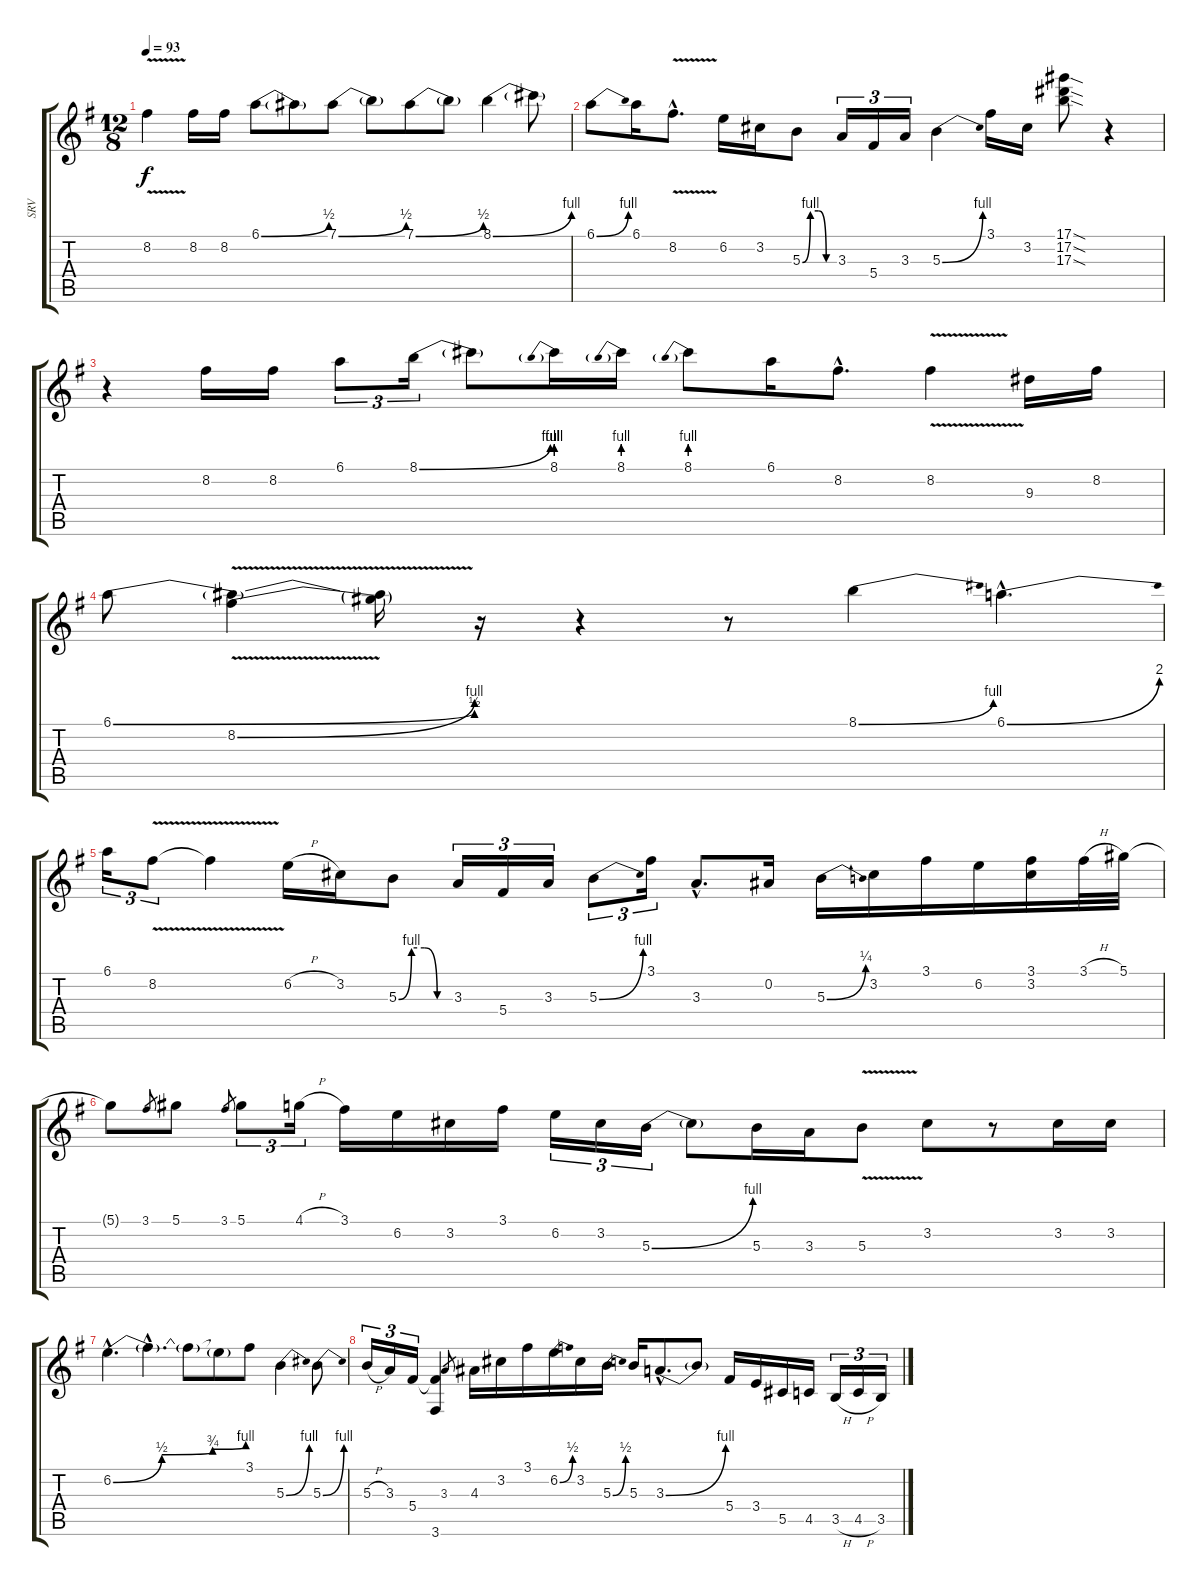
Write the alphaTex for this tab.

\track ("SRV" "SRV") {instrument overdrivenguitar}
\staff {score tabs}
\tuning (Eb4 Bb3 Gb3 Db3 Ab2 Eb2) {hide}
\ts (12 8)
\tempo 93
\clef g2
\ks g
8.2{v}.4{dy f} 8.2.16 8.2.16 6.1{be (bend 0 0 60 2)}.8 6.1{t}.8 7.1{be (bend 0 0 60 2)}.8 7.1{t}.8 7.1{be (bend 0 0 60 2)}.8 7.1{t}.8 8.1{be (bend 0 0 60 4)}.4 8.1{t}.8 |
6.1{be (bend 0 0 60 4)}.8 6.1.16 8.2{v hac}.8{d} 6.2.16 3.2.16 5.3{be (custom 0 0 15 4 30 4 45 0 60 0)}.8 3.3.16{tu (3 2)} 5.4.16{tu (3 2)} 3.3.16{tu (3 2)} 5.3{be (bend 0 0 60 4)}.4 3.1.16 3.2.16 (17.1{sod} 17.2{sod} 17.3{sod}).8 r.4 |
r.4 8.2.16 8.2.16 6.1.8{tu (3 2)} 8.1{be (bend 0 0 60 4)}.16{tu (3 2)} 8.1{t}.8 8.1{be (prebend 0 4 60 4)}.16 8.1{be (prebend 0 4 60 4)}.16 8.1{be (prebend 0 4 60 4)}.8 6.1.16 8.2{hac}.8{d} 8.2{v}.4 9.3.16 8.2.16 |
6.1{be (bend 0 0 60 2)}.8 (6.1{t} 8.2{be (bend 0 0 60 4) v}).4 (6.1{t} 8.2{t}).16 r.16 r.4 r.8 8.1{be (bend 0 0 60 4)}.4 6.1{be (bend 0 0 60 8) hac}.4{d} |
6.1.16{tu (3 2)} 8.2{v}.8{tu (3 2)} 8.2{t}.4 6.2{h}.16 3.2.16 5.3{be (custom 0 0 15 4 30 4 45 0 60 0)}.8 3.3.16{tu (3 2)} 5.4.16{tu (3 2)} 3.3.16{tu (3 2)} 5.3{be (bend 0 0 60 4)}.8{tu (3 2)} 3.1.16{tu (3 2)} 3.3{hac}.8{d} 0.2.16 5.3{be (bend 0 0 60 1)}.16 3.2.16 3.1.16 6.2.16 (3.1 3.2).16 3.1{h}.32 5.1.32 |
5.1{t}.8 3.1.8{gr} 5.1.8 3.1.8{gr} 5.1.8{tu (3 2)} 4.1{h}.16{tu (3 2)} 3.1.16 6.2.16 3.2.16 3.1.16 6.2.16{tu (3 2)} 3.2.16{tu (3 2)} 5.3{be (bend 0 0 60 4)}.16{tu (3 2)} 5.3{t}.8 5.3.16 3.3.16 5.3{v}.8 3.2.8 r.8 3.2.16 3.2.16 |
6.2{be (custom 0 0 22 2 45 3 60 4) hac}.4{d} 6.2{hac t}.4{d} 6.2{t}.8 6.2{t}.8 3.1.8 5.3{be (bend 0 0 60 4)}.4 5.3{be (bend 0 0 60 4)}.8 |
5.3{h}.16{tu (3 2)} 3.3.16{tu (3 2)} 5.4.16{tu (3 2)} (5.4{t} 3.6).4 3.3.8{gr} 4.3.16 3.2.16 3.1.16 6.2{be (bend 0 0 60 2)}.16 3.2.16 5.3{be (bend 0 0 60 2)}.16 5.3.16 3.3{be (bend 0 0 60 4) hac}.8{d} 3.3{t}.8 5.4.16 3.4.16 5.5.16 4.5.16 3.5{h}.16{tu (3 2)} 4.5{h}.16{tu (3 2)} 3.5.16{tu (3 2)}
